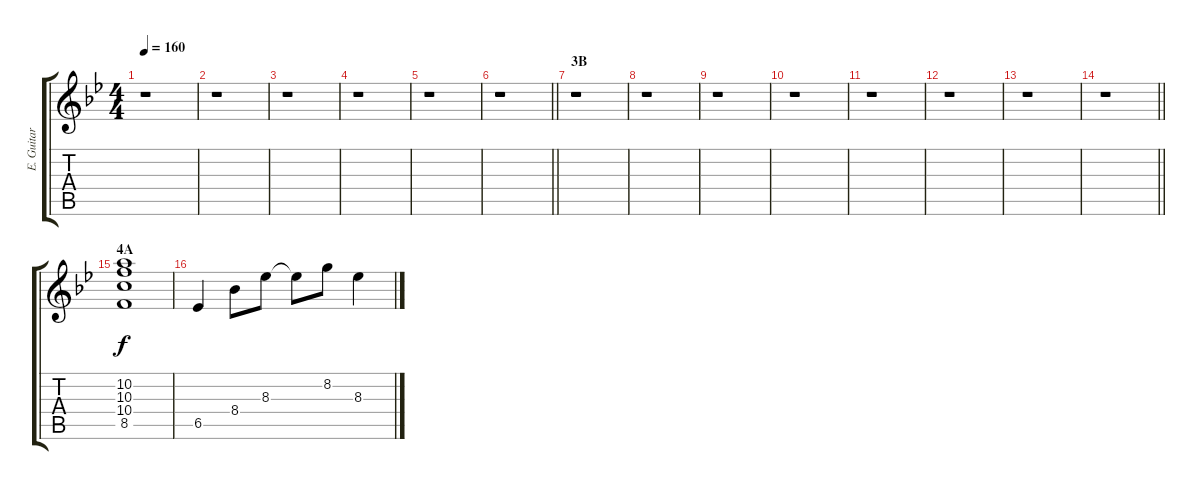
\track ("E. Guitar IV" "E. Guitar ") {instrument overdrivenguitar}
\staff {score tabs}
\tuning (E4 B3 G3 D3 A2 E2) {hide}
\ts (4 4)
\tempo 160
\clef g2
\ks bb
r.1{dy mf} |
r.1 |
r.1 |
r.1 |
r.1 |
\barLineRight lightlight
r.1 |
\section ("" "3B")
r.1 |
r.1 |
r.1 |
r.1 |
r.1 |
r.1 |
r.1 |
\barLineRight lightlight
r.1 |
\section ("" "4A")
(10.2 10.3 10.4 8.5).1{dy f} |
6.5.4 8.4.8 8.3.8 8.3{t}.8 8.2.8 8.3.4
